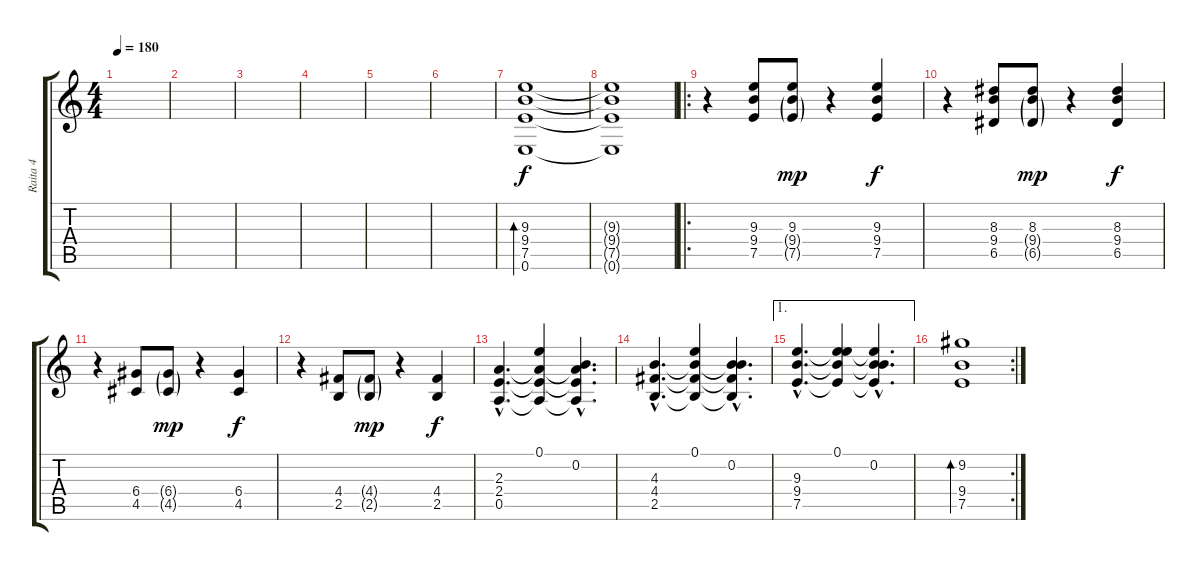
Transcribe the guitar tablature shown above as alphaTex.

\track ("Raita 4" "Raita 4") {instrument electricguitarclean}
\staff {score tabs}
\tuning (E4 B3 G3 D3 A2 E2) {hide}
\ts (4 4)
\tempo 180
\clef g2
\ks c
|
|
|
|
|
|
(9.3 9.4 7.5 0.6).1{bd 240 instrument electricguitarclean} |
(9.3{t} 9.4{t} 7.5{t} 0.6{t}).1 |
\ro
r.4 (9.3 9.4 7.5).8 (9.3 9.4{g} 7.5{g}).8{dy mp} r.4 (9.3 9.4 7.5).4{dy f} |
r.4 (8.3 9.4 6.5).8 (8.3 9.4{g} 6.5{g}).8{dy mp} r.4 (8.3 9.4 6.5).4{dy f} |
r.4 (6.4 4.5).8 (6.4{g} 4.5{g}).8{dy mp} r.4 (6.4 4.5).4{dy f} |
r.4 (4.4 2.5).8 (4.4{g} 2.5{g}).8{dy mp} r.4 (4.4 2.5).4{dy f} |
(2.3{hac} 2.4{hac} 0.5{hac}).4{d} (0.1 2.3{t} 2.4{t} 0.5{t}).4 (0.2{hac} 2.3{hac t} 2.4{hac t} 0.5{hac t}).4{d} |
(4.3{hac} 4.4{hac} 2.5{hac}).4{d} (0.1 4.3{t} 4.4{t} 2.5{t}).4 (0.2{hac} 4.3{hac t} 4.4{hac t} 2.5{hac t}).4{d} |
\ae 1
(9.3{hac} 9.4{hac} 7.5{hac}).4{d} (0.1 9.3{t} 9.4{t} 7.5{t}).4 (0.2{hac} 9.3{hac t} 9.4{hac t} 7.5{hac t}).4{d} |
\rc 2
(9.2 9.4 7.5).1{bd 240}
